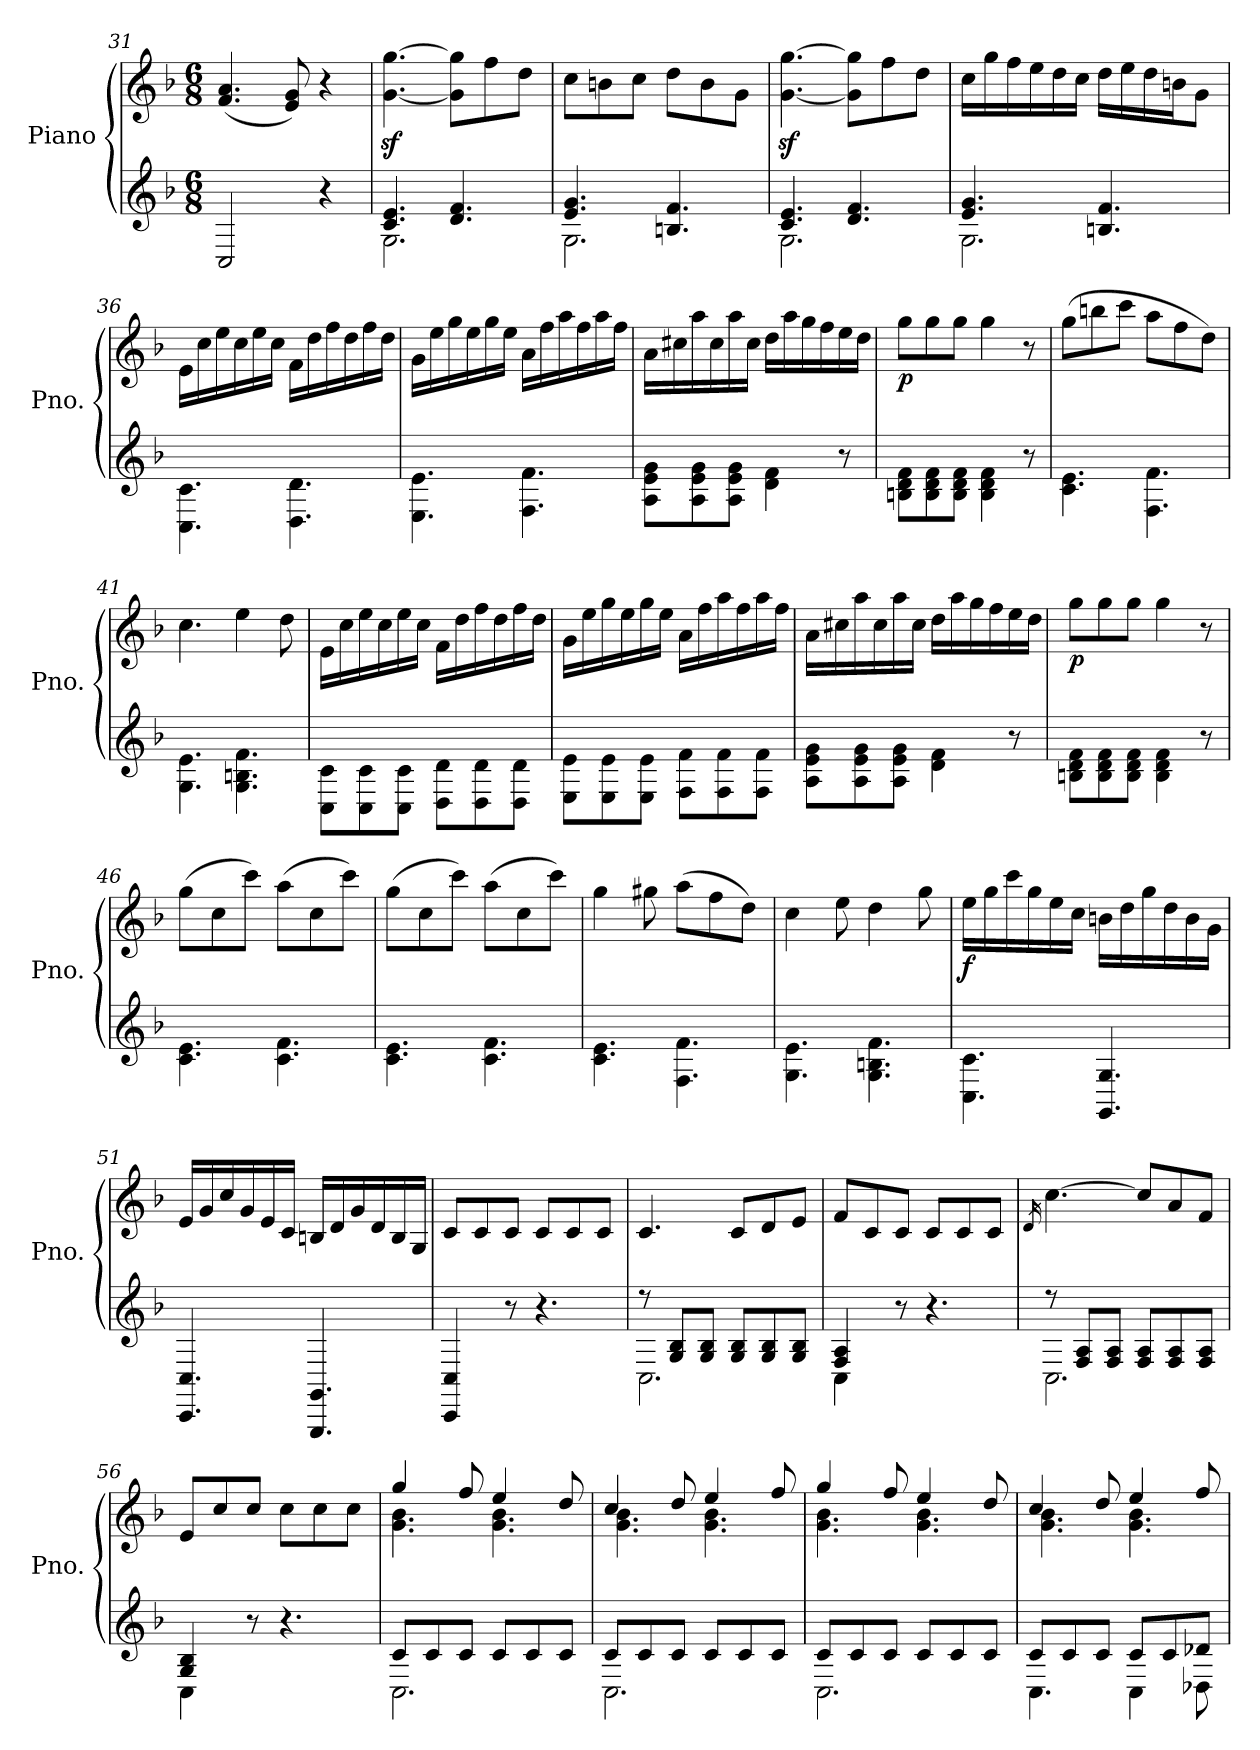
**kern	**kern	**dynam
*part1	*part1	*part1
*staff2	*staff1	*staff1/2
*I"Piano	*	*
*I'Pno.	*	*
*clefG2	*clefG2	*
*k[b-]	*k[b-]	*
*F:	*F:	*
*M6/8	*M6/8	*
=31	=31	=31
2C/	(4.f/ 4.a/	.
.	8e/ 8g/)	.
4r	4r	.
=32	=32	=32
*^	*	*
4.c/ 4.e/	2.G\	[4.g\z< [4.gg\z<	.
4.d/ 4.f/	.	8g\] 8gg\]L	.
.	.	8ff\	.
.	.	8dd\J	.
=33	=33	=33	=33
4.e/ 4.g/	2.G\	8cc\L	.
.	.	8bn\	.
.	.	8cc\J	.
4.Bn/ 4.f/	.	8dd\L	.
.	.	8b\	.
.	.	8g\J	.
=34	=34	=34	=34
4.c/ 4.e/	2.G\	[4.g\z< [4.gg\z<	.
4.d/ 4.f/	.	8g\] 8gg\]L	.
.	.	8ff\	.
.	.	8dd\J	.
!!LO:LB:g=z
=35	=35	=35	=35
4.e/ 4.g/	2.G\	16cc\LL	.
.	.	16gg\	.
.	.	16ff\	.
.	.	16ee\	.
.	.	16dd\	.
.	.	16cc\JJ	.
4.Bn/ 4.f/	.	16dd\LL	.
.	.	16ee\	.
.	.	16dd\	.
.	.	16bn\J	.
.	.	8g\J	.
*v	*v	*	*
=36	=36	=36
4.C\ 4.c\	16e\LL	.
.	16cc\	.
.	16ee\	.
.	16cc\	.
.	16ee\	.
.	16cc\JJ	.
4.D\ 4.d\	16f\LL	.
.	16dd\	.
.	16ff\	.
.	16dd\	.
.	16ff\	.
.	16dd\JJ	.
=37	=37	=37
4.E\ 4.e\	16g\LL	.
.	16ee\	.
.	16gg\	.
.	16ee\	.
.	16gg\	.
.	16ee\JJ	.
4.F\ 4.f\	16a\LL	.
.	16ff\	.
.	16aa\	.
.	16ff\	.
.	16aa\	.
.	16ff\JJ	.
=38	=38	=38
8A\ 8e\ 8g\L	16a\LL	.
.	16cc#X\	.
8A\ 8e\ 8g\	16aa\	.
.	16cc#\	.
8A\ 8e\ 8g\J	16aa\	.
.	16cc#\JJ	.
4d\ 4f\	16dd\LL	.
.	16aa\	.
.	16gg\	.
.	16ff\	.
8r	16ee\	.
.	16dd\JJ	.
!!LO:LB:g=z
=39	=39	=39
!	!	!LO:DY:b
8Bn\ 8d\ 8f\L	8gg\L	p
8B\ 8d\ 8f\	8gg\	.
8B\ 8d\ 8f\J	8gg\J	.
4B\ 4d\ 4f\	4gg\	.
8r	8r	.
=40	=40	=40
4.c\ 4.e\	(8gg\L	.
.	8bbn\	.
.	8ccc\J	.
4.F\ 4.f\	8aa\L	.
.	8ff\	.
.	8dd\J)	.
=41	=41	=41
4.G\ 4.e\	4.cc\	.
4.G\ 4.Bn\ 4.f\	4ee\	.
.	8dd\	.
=42	=42	=42
8C\ 8c\L	16e\LL	.
.	16cc\	.
8C\ 8c\	16ee\	.
.	16cc\	.
8C\ 8c\J	16ee\	.
.	16cc\JJ	.
8D\ 8d\L	16f\LL	.
.	16dd\	.
8D\ 8d\	16ff\	.
.	16dd\	.
8D\ 8d\J	16ff\	.
.	16dd\JJ	.
=43	=43	=43
8E\ 8e\L	16g\LL	.
.	16ee\	.
8E\ 8e\	16gg\	.
.	16ee\	.
8E\ 8e\J	16gg\	.
.	16ee\JJ	.
8F\ 8f\L	16a\LL	.
.	16ff\	.
8F\ 8f\	16aa\	.
.	16ff\	.
8F\ 8f\J	16aa\	.
.	16ff\JJ	.
!!LO:LB:g=z
=44	=44	=44
8A\ 8e\ 8g\L	16a\LL	.
.	16cc#X\	.
8A\ 8e\ 8g\	16aa\	.
.	16cc#\	.
8A\ 8e\ 8g\J	16aa\	.
.	16cc#\JJ	.
4d\ 4f\	16dd\LL	.
.	16aa\	.
.	16gg\	.
.	16ff\	.
8r	16ee\	.
.	16dd\JJ	.
=45	=45	=45
!	!	!LO:DY:b
8Bn\ 8d\ 8f\L	8gg\L	p
8B\ 8d\ 8f\	8gg\	.
8B\ 8d\ 8f\J	8gg\J	.
4B\ 4d\ 4f\	4gg\	.
8r	8r	.
=46	=46	=46
4.c\ 4.e\	(8gg\L	.
.	8cc\	.
.	8ccc\J)	.
4.c\ 4.f\	(8aa\L	.
.	8cc\	.
.	8ccc\J)	.
=47	=47	=47
4.c\ 4.e\	(8gg\L	.
.	8cc\	.
.	8ccc\J)	.
4.c\ 4.f\	(8aa\L	.
.	8cc\	.
.	8ccc\J)	.
=48	=48	=48
4.c\ 4.e\	4gg\	.
.	8gg#X\	.
4.F\ 4.f\	(8aa\L	.
.	8ff\	.
.	8dd\J)	.
=49	=49	=49
4.G\ 4.e\	4cc\	.
.	8ee\	.
4.G\ 4.Bn\ 4.f\	4dd\	.
.	8gg\	.
!!LO:LB:g=z
=50	=50	=50
!	!	!LO:DY:b
4.C\ 4.c\	16ee\LL	f
.	16gg\	.
.	16ccc\	.
.	16gg\	.
.	16ee\	.
.	16cc\JJ	.
4.GG/ 4.G/	16bn\LL	.
.	16dd\	.
.	16gg\	.
.	16dd\	.
.	16b\	.
.	16g\JJ	.
=51	=51	=51
4.CC/ 4.C/	16e/LL	.
.	16g/	.
.	16cc/	.
.	16g/	.
.	16e/	.
.	16c/JJ	.
4.GGG/ 4.GG/	16Bn/LL	.
.	16d/	.
.	16g/	.
.	16d/	.
.	16B/	.
.	16G/JJ	.
=52	=52	=52
4CC/ 4C/	8c/L	.
.	8c/	.
8r	8c/J	.
4.r	8c/L	.
.	8c/	.
.	8c/J	.
=53	=53	=53
*^	*	*
8r	2.C\	4.c/	.
8G/ 8B-/L	.	.	.
8G/ 8B-/J	.	.	.
8G/ 8B-/L	.	8c/L	.
8G/ 8B-/	.	8d/	.
8G/ 8B-/J	.	8e/J	.
!!LO:LB:g=z
=54	=54	=54	=54
4F/ 4A/	4C\	8f/L	.
.	.	8c/	.
8r	8ryy	8c/J	.
4.r	4.ryy	8c/L	.
.	.	8c/	.
.	.	8c/J	.
=55	=55	=55	=55
.	.	16qd/	.
8r	2.C\	[4.cc\	.
8F/ 8A/L	.	.	.
8F/ 8A/J	.	.	.
8F/ 8A/L	.	8cc/L]	.
8F/ 8A/	.	8a/	.
8F/ 8A/J	.	8f/J	.
!!LO:PB:g=z
=56	=56	=56	=56
4G/ 4B-/	4C\	8e/L	.
.	.	8cc/	.
8r	8ryy	8cc/J	.
4.r	4.ryy	8cc\L	.
.	.	8cc\	.
.	.	8cc\J	.
=57	=57	=57	=57
*	*	*^	*
8c/L	2.C\	4gg/	4.g\ 4.b-\	.
8c/	.	.	.	.
8c/J	.	8ff/	.	.
8c/L	.	4ee/	4.g\ 4.b-\	.
8c/	.	.	.	.
8c/J	.	8dd/	.	.
=58	=58	=58	=58	=58
8c/L	2.C\	4cc/	4.g\ 4.b-\	.
8c/	.	.	.	.
8c/J	.	8dd/	.	.
8c/L	.	4ee/	4.g\ 4.b-\	.
8c/	.	.	.	.
8c/J	.	8ff/	.	.
=59	=59	=59	=59	=59
8c/L	2.C\	4gg/	4.g\ 4.b-\	.
8c/	.	.	.	.
8c/J	.	8ff/	.	.
8c/L	.	4ee/	4.g\ 4.b-\	.
8c/	.	.	.	.
8c/J	.	8dd/	.	.
=60	=60	=60	=60	=60
8c/L	4.C\	4cc/	4.g\ 4.b-\	.
8c/	.	.	.	.
8c/J	.	8dd/	.	.
8c/L	4C\	4ee/	4.g\ 4.b-\	.
8c/	.	.	.	.
8d-X/J	8D-X\	8ff/	.	.
*v	*v	*	*	*
*	*v	*v	*
=	=	=
*-	*-	*-
